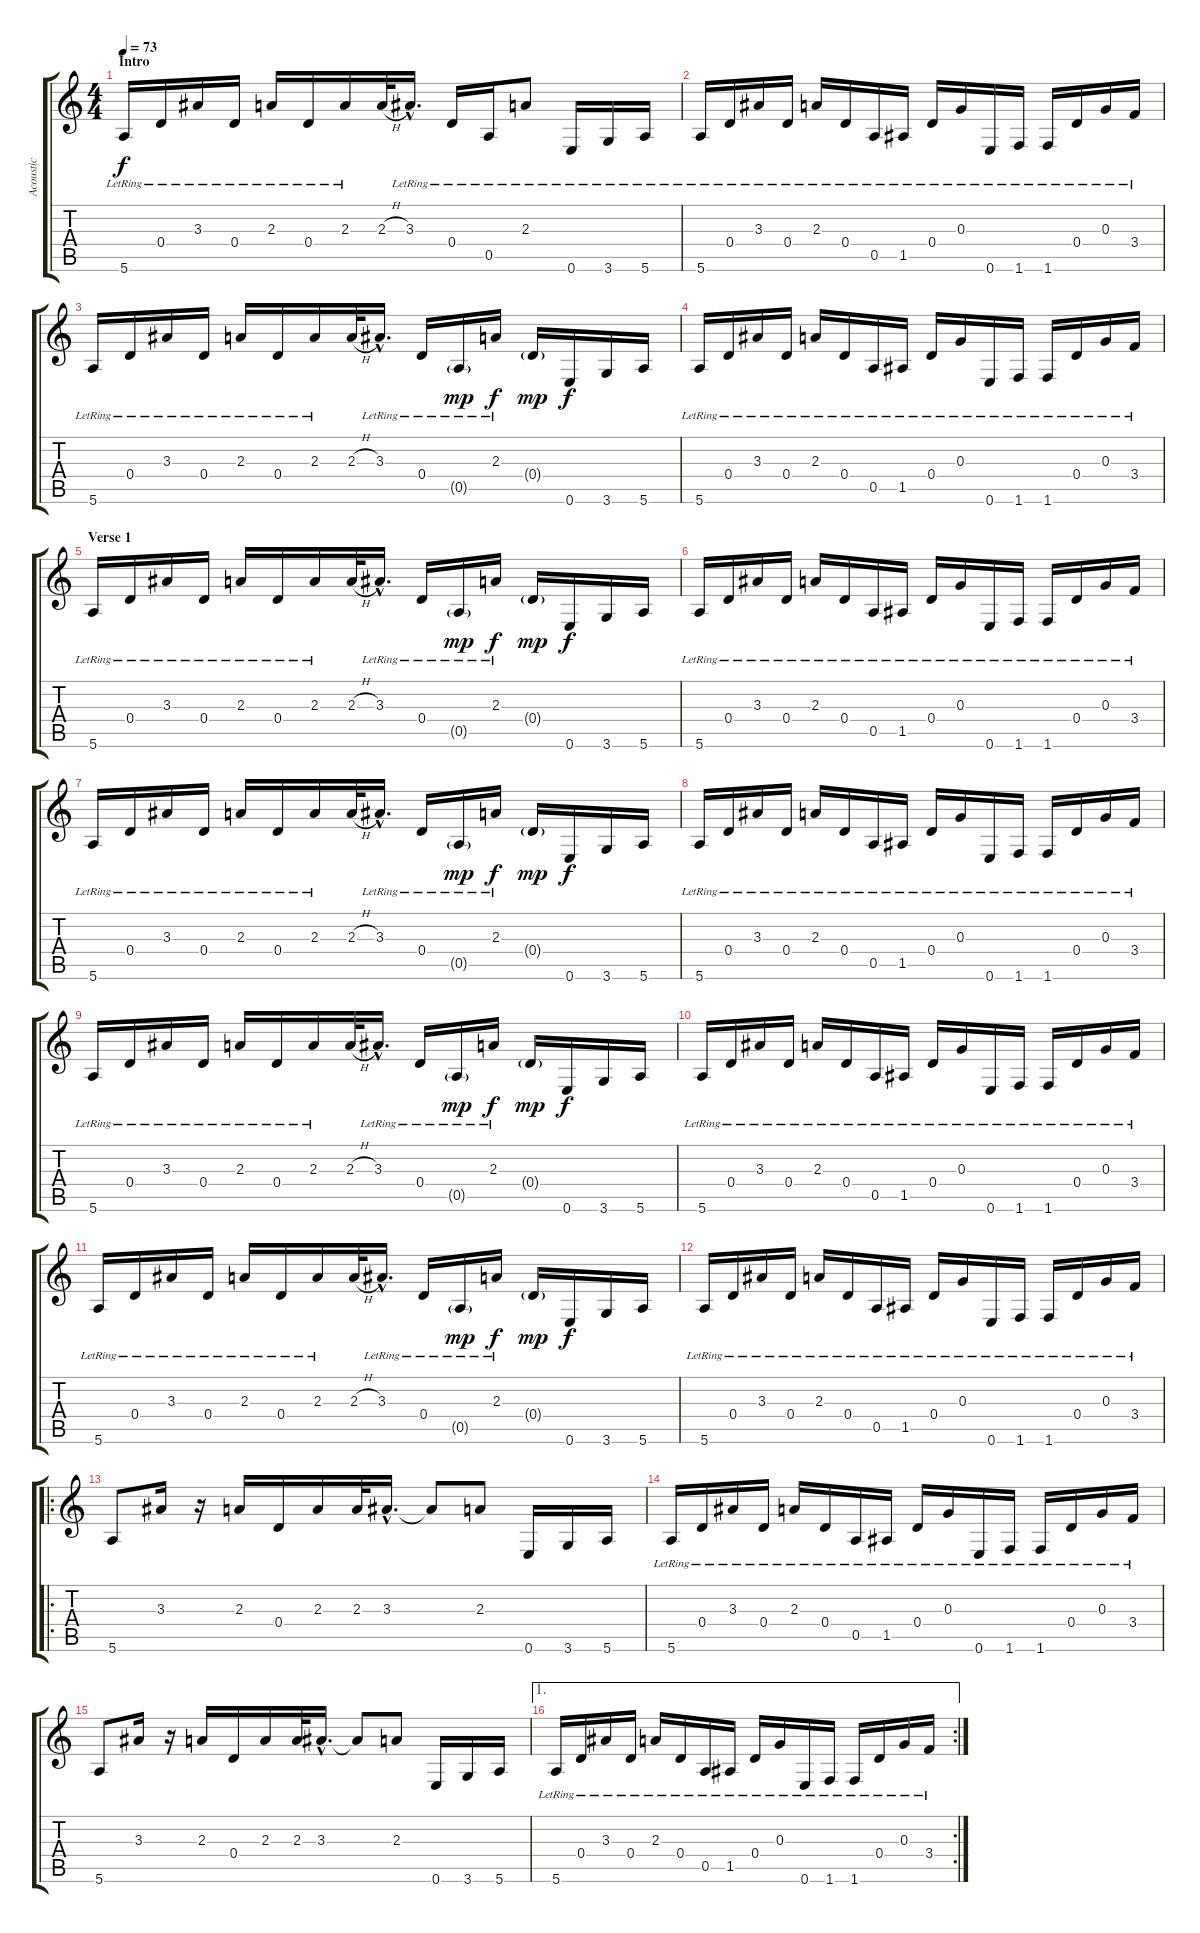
\track ("Acoustic" "Acoustic") {instrument electricguitarjazz}
\staff {score tabs}
\tuning (E4 B3 G3 D3 A2 E2) {hide}
\ts (4 4)
\section ("" "Intro")
\tempo 73
\clef g2
\ks c
5.6{lr}.16{dy f instrument electricguitarjazz} 0.4{lr}.16 3.3{lr}.16 0.4{lr}.16 2.3{lr}.16 0.4{lr}.16 2.3{lr}.16 2.3{h}.32 3.3{hac lr}.16{d} 0.4{lr}.16 0.5{lr}.16 2.3{lr}.8 0.6{lr}.16 3.6{lr}.16 5.6{lr}.16 |
5.6{lr}.16 0.4{lr}.16 3.3{lr}.16 0.4{lr}.16 2.3{lr}.16 0.4{lr}.16 0.5{lr}.16 1.5{lr}.16 0.4{lr}.16 0.3{lr}.16 0.6{lr}.16 1.6{lr}.16 1.6{lr}.16 0.4{lr}.16 0.3{lr}.16 3.4{lr}.16 |
5.6{lr}.16 0.4{lr}.16 3.3{lr}.16 0.4{lr}.16 2.3{lr}.16 0.4{lr}.16 2.3{lr}.16 2.3{h}.32 3.3{hac lr}.16{d} 0.4{lr}.16 0.5{g lr}.16{dy mp} 2.3{lr}.16{dy f} 0.4{g}.16{dy mp} 0.6.16{dy f} 3.6.16 5.6.16 |
5.6{lr}.16 0.4{lr}.16 3.3{lr}.16 0.4{lr}.16 2.3{lr}.16 0.4{lr}.16 0.5{lr}.16 1.5{lr}.16 0.4{lr}.16 0.3{lr}.16 0.6{lr}.16 1.6{lr}.16 1.6{lr}.16 0.4{lr}.16 0.3{lr}.16 3.4{lr}.16 |
\section ("" "Verse 1")
5.6{lr}.16 0.4{lr}.16 3.3{lr}.16 0.4{lr}.16 2.3{lr}.16 0.4{lr}.16 2.3{lr}.16 2.3{h}.32 3.3{hac lr}.16{d} 0.4{lr}.16 0.5{g lr}.16{dy mp} 2.3{lr}.16{dy f} 0.4{g}.16{dy mp} 0.6.16{dy f} 3.6.16 5.6.16 |
5.6{lr}.16 0.4{lr}.16 3.3{lr}.16 0.4{lr}.16 2.3{lr}.16 0.4{lr}.16 0.5{lr}.16 1.5{lr}.16 0.4{lr}.16 0.3{lr}.16 0.6{lr}.16 1.6{lr}.16 1.6{lr}.16 0.4{lr}.16 0.3{lr}.16 3.4{lr}.16 |
5.6{lr}.16 0.4{lr}.16 3.3{lr}.16 0.4{lr}.16 2.3{lr}.16 0.4{lr}.16 2.3{lr}.16 2.3{h}.32 3.3{hac lr}.16{d} 0.4{lr}.16 0.5{g lr}.16{dy mp} 2.3{lr}.16{dy f} 0.4{g}.16{dy mp} 0.6.16{dy f} 3.6.16 5.6.16 |
5.6{lr}.16 0.4{lr}.16 3.3{lr}.16 0.4{lr}.16 2.3{lr}.16 0.4{lr}.16 0.5{lr}.16 1.5{lr}.16 0.4{lr}.16 0.3{lr}.16 0.6{lr}.16 1.6{lr}.16 1.6{lr}.16 0.4{lr}.16 0.3{lr}.16 3.4{lr}.16 |
5.6{lr}.16 0.4{lr}.16 3.3{lr}.16 0.4{lr}.16 2.3{lr}.16 0.4{lr}.16 2.3{lr}.16 2.3{h}.32 3.3{hac lr}.16{d} 0.4{lr}.16 0.5{g lr}.16{dy mp} 2.3{lr}.16{dy f} 0.4{g}.16{dy mp} 0.6.16{dy f} 3.6.16 5.6.16 |
5.6{lr}.16 0.4{lr}.16 3.3{lr}.16 0.4{lr}.16 2.3{lr}.16 0.4{lr}.16 0.5{lr}.16 1.5{lr}.16 0.4{lr}.16 0.3{lr}.16 0.6{lr}.16 1.6{lr}.16 1.6{lr}.16 0.4{lr}.16 0.3{lr}.16 3.4{lr}.16 |
5.6{lr}.16 0.4{lr}.16 3.3{lr}.16 0.4{lr}.16 2.3{lr}.16 0.4{lr}.16 2.3{lr}.16 2.3{h}.32 3.3{hac lr}.16{d} 0.4{lr}.16 0.5{g lr}.16{dy mp} 2.3{lr}.16{dy f} 0.4{g}.16{dy mp} 0.6.16{dy f} 3.6.16 5.6.16 |
5.6{lr}.16 0.4{lr}.16 3.3{lr}.16 0.4{lr}.16 2.3{lr}.16 0.4{lr}.16 0.5{lr}.16 1.5{lr}.16 0.4{lr}.16 0.3{lr}.16 0.6{lr}.16 1.6{lr}.16 1.6{lr}.16 0.4{lr}.16 0.3{lr}.16 3.4{lr}.16 |
\ro
5.6.8 3.3.16 r.16 2.3.16 0.4.16 2.3.16 2.3.32 3.3{hac}.16{d} 3.3{t}.8 2.3.8 0.6.16 3.6.16 5.6.16 |
5.6{lr}.16 0.4{lr}.16 3.3{lr}.16 0.4{lr}.16 2.3{lr}.16 0.4{lr}.16 0.5{lr}.16 1.5{lr}.16 0.4{lr}.16 0.3{lr}.16 0.6{lr}.16 1.6{lr}.16 1.6{lr}.16 0.4{lr}.16 0.3{lr}.16 3.4{lr}.16 |
5.6.8 3.3.16 r.16 2.3.16 0.4.16 2.3.16 2.3.32 3.3{hac}.16{d} 3.3{t}.8 2.3.8 0.6.16 3.6.16 5.6.16 |
\ae 1
\rc 2
5.6{lr}.16 0.4{lr}.16 3.3{lr}.16 0.4{lr}.16 2.3{lr}.16 0.4{lr}.16 0.5{lr}.16 1.5{lr}.16 0.4{lr}.16 0.3{lr}.16 0.6{lr}.16 1.6{lr}.16 1.6{lr}.16 0.4{lr}.16 0.3{lr}.16 3.4{lr}.16
